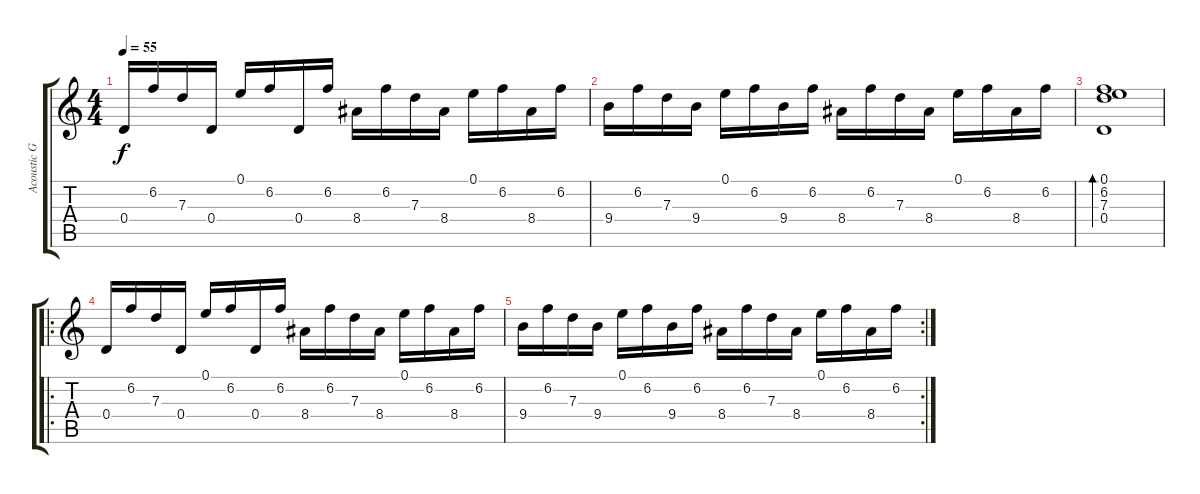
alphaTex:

\track ("Acoustic Guitar" "Acoustic G") {instrument acousticguitarsteel}
\staff {score tabs}
\tuning (E4 B3 G3 D3 A2 E2) {hide}
\ts (4 4)
\tempo 55
\clef g2
\ks c
0.4.16{dy f} 6.2.16 7.3.16 0.4.16 0.1.16 6.2.16 0.4.16 6.2.16 8.4.16 6.2.16 7.3.16 8.4.16 0.1.16 6.2.16 8.4.16 6.2.16 |
9.4.16 6.2.16 7.3.16 9.4.16 0.1.16 6.2.16 9.4.16 6.2.16 8.4.16 6.2.16 7.3.16 8.4.16 0.1.16 6.2.16 8.4.16 6.2.16 |
(0.1 6.2 7.3 0.4).1{bd 240} |
\ro
0.4.16 6.2.16 7.3.16 0.4.16 0.1.16 6.2.16 0.4.16 6.2.16 8.4.16 6.2.16 7.3.16 8.4.16 0.1.16 6.2.16 8.4.16 6.2.16 |
\rc 2
9.4.16 6.2.16 7.3.16 9.4.16 0.1.16 6.2.16 9.4.16 6.2.16 8.4.16 6.2.16 7.3.16 8.4.16 0.1.16 6.2.16 8.4.16 6.2.16
